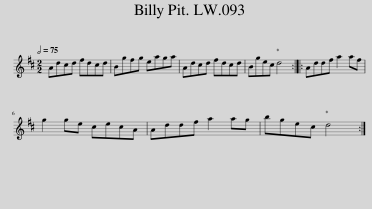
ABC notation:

X:1
L:1/8
Q:1/2=75
M:2/2
I:linebreak $
K:D
V:1 treble
V:1
 Adcd fdcd | Bgfg eaga | Adcd fdcd | Bgec d4 :: Addf a2 af |$ %5
 g2 ge cecA | Addf a2 ag | bgec d4 :| %8
